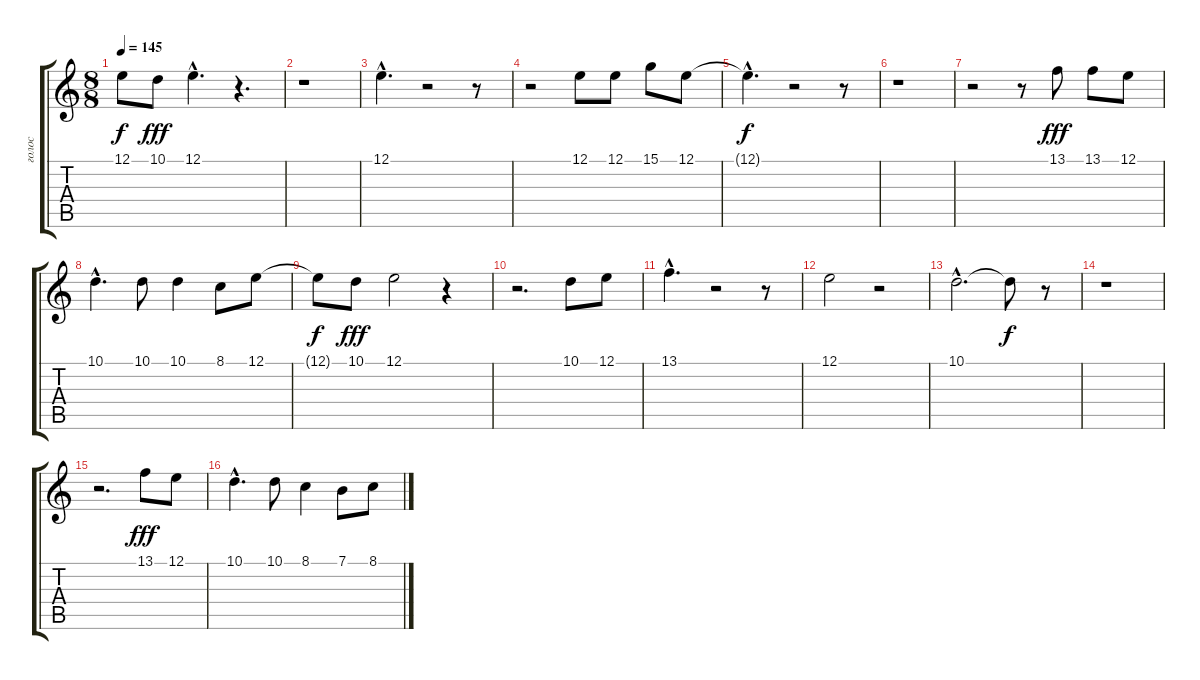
\track ("голос" "голос") {instrument flute}
\staff {score tabs}
\tuning (E4 B3 G3 D3 A2 E2) {hide}
\ts (8 8)
\tempo 145
\clef g2
\ks c
12.1{t}.8{dy f} 10.1.8{dy fff} 12.1{hac}.4{d} r.4{d} |
r.1 |
12.1{hac}.4{d} r.2 r.8 |
r.2 12.1.8 12.1.8 15.1.8 12.1.8 |
12.1{hac t}.4{d dy f} r.2 r.8 |
r.1 |
r.2 r.8 13.1.8{dy fff} 13.1.8 12.1.8 |
10.1{hac}.4{d} 10.1.8 10.1.4 8.1.8 12.1.8 |
12.1{t}.8{dy f} 10.1.8{dy fff} 12.1.2 r.4 |
r.2{d} 10.1.8 12.1.8 |
13.1{hac}.4{d} r.2 r.8 |
12.1.2 r.2 |
10.1{hac}.2{d} 10.1{t}.8{dy f} r.8 |
r.1 |
r.2{d} 13.1.8{dy fff} 12.1.8 |
10.1{hac}.4{d} 10.1.8 8.1.4 7.1.8 8.1.8
